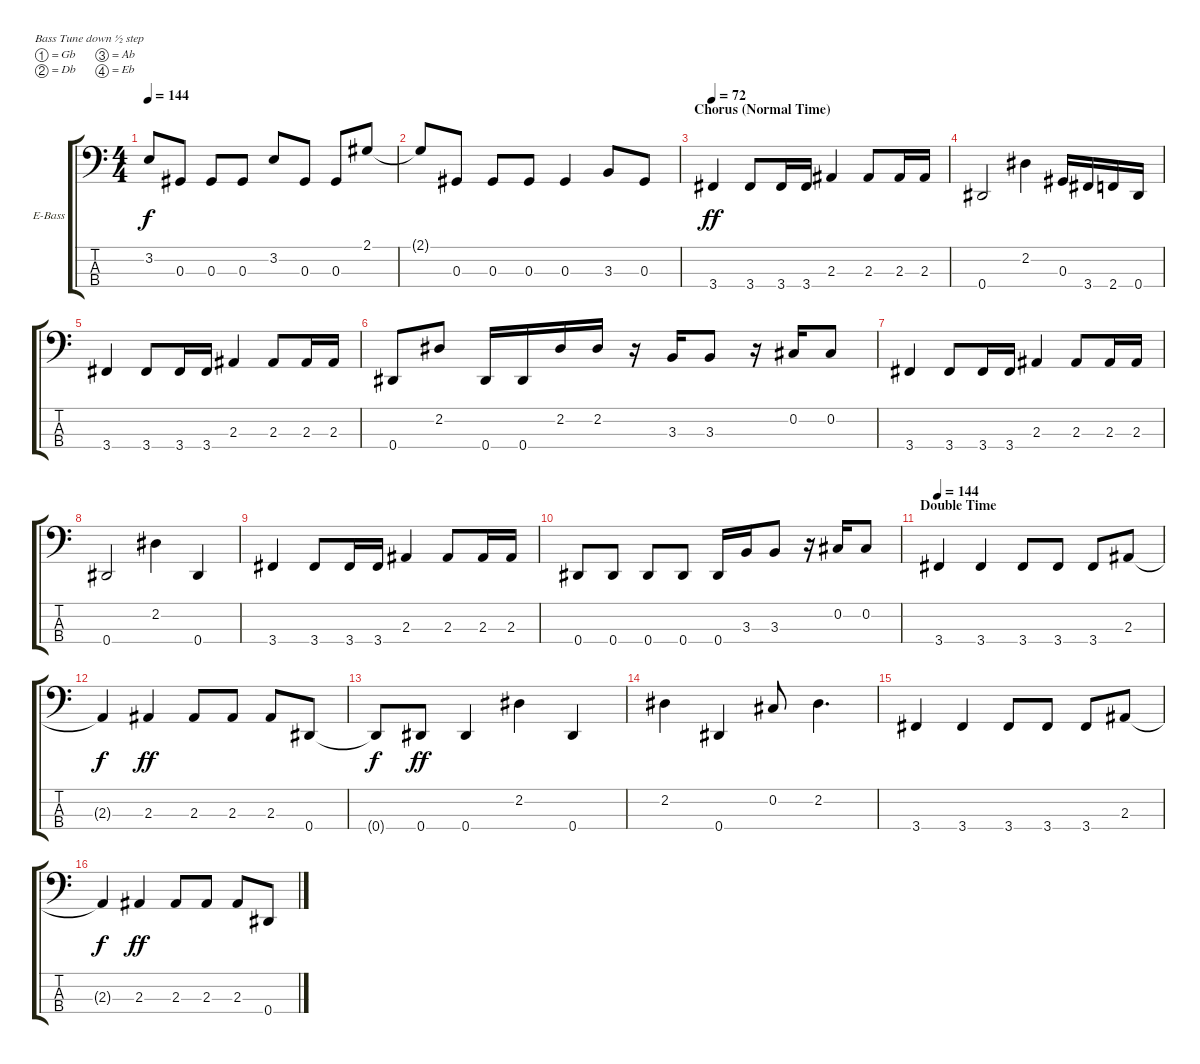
\bracketExtendMode groupsimilarinstruments
\firstSystemTrackNameOrientation horizontal
\otherSystemsTrackNameOrientation horizontal
\track ("Bass (Duff)" "E-Bass") {multiBarRest instrument electricbasspick}
\staff {score tabs}
\tuning (Gb2 Db2 Ab1 Eb1)
\ts (4 4)
\tempo 144
\clef f4
\ks c
3.2{t}.8{dy f} 0.3.8 0.3.8 0.3.8 3.2.8 0.3.8 0.3.8 2.1.8 |
2.1{t}.8 0.3.8 0.3.8 0.3.8 0.3.4 3.3.8 0.3.8 |
\section ("" "Chorus (Normal Time)")
\tempo 72
3.4.4{dy ff} 3.4.8 3.4.16 3.4.16 2.3.4 2.3.8 2.3.16 2.3.16 |
0.4.2 2.2.4 0.3.16 3.4.16 2.4.16 0.4.16 |
3.4.4 3.4.8 3.4.16 3.4.16 2.3.4 2.3.8 2.3.16 2.3.16 |
0.4.8 2.2.8 0.4.16 0.4.16 2.2.16 2.2.16 r.16 3.3.16 3.3.8 r.16 0.2.16 0.2.8 |
3.4.4 3.4.8 3.4.16 3.4.16 2.3.4 2.3.8 2.3.16 2.3.16 |
0.4.2 2.2.4 0.4.4 |
3.4.4 3.4.8 3.4.16 3.4.16 2.3.4 2.3.8 2.3.16 2.3.16 |
0.4.8 0.4.8 0.4.8 0.4.8 0.4.16 3.3.16 3.3.8 r.16 0.2.16 0.2.8 |
\section ("" "Double Time")
\tempo 144
3.4.4 3.4.4 3.4.8 3.4.8 3.4.8 2.3.8 |
2.3{t}.4{dy f} 2.3.4{dy ff} 2.3.8 2.3.8 2.3.8 0.4.8 |
0.4{t}.8{dy f} 0.4.8{dy ff} 0.4.4 2.2.4 0.4.4 |
2.2.4 0.4.4 0.2.8 2.2.4{d} |
3.4.4 3.4.4 3.4.8 3.4.8 3.4.8 2.3.8 |
2.3{t}.4{dy f} 2.3.4{dy ff} 2.3.8 2.3.8 2.3.8 0.4.8
